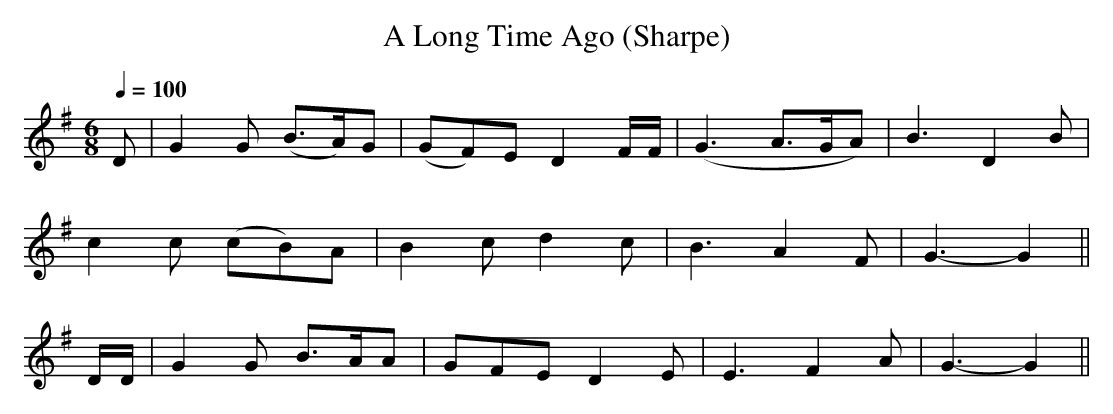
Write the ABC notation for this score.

X:1
T:A Long Time Ago (Sharpe)
M:6/8
L:1/8
Q:1/4=100
K:G
D|\
G2G (B>A)G|(GF)E D2F/F/|(G3 A>GA)|B3 D2B|
c2c (cB)A|B2c d2c|B3 A2F|G3-G2||
D/D/|\
G2G B>AA|GFE D2E|E3 F2A|G3- G2||
